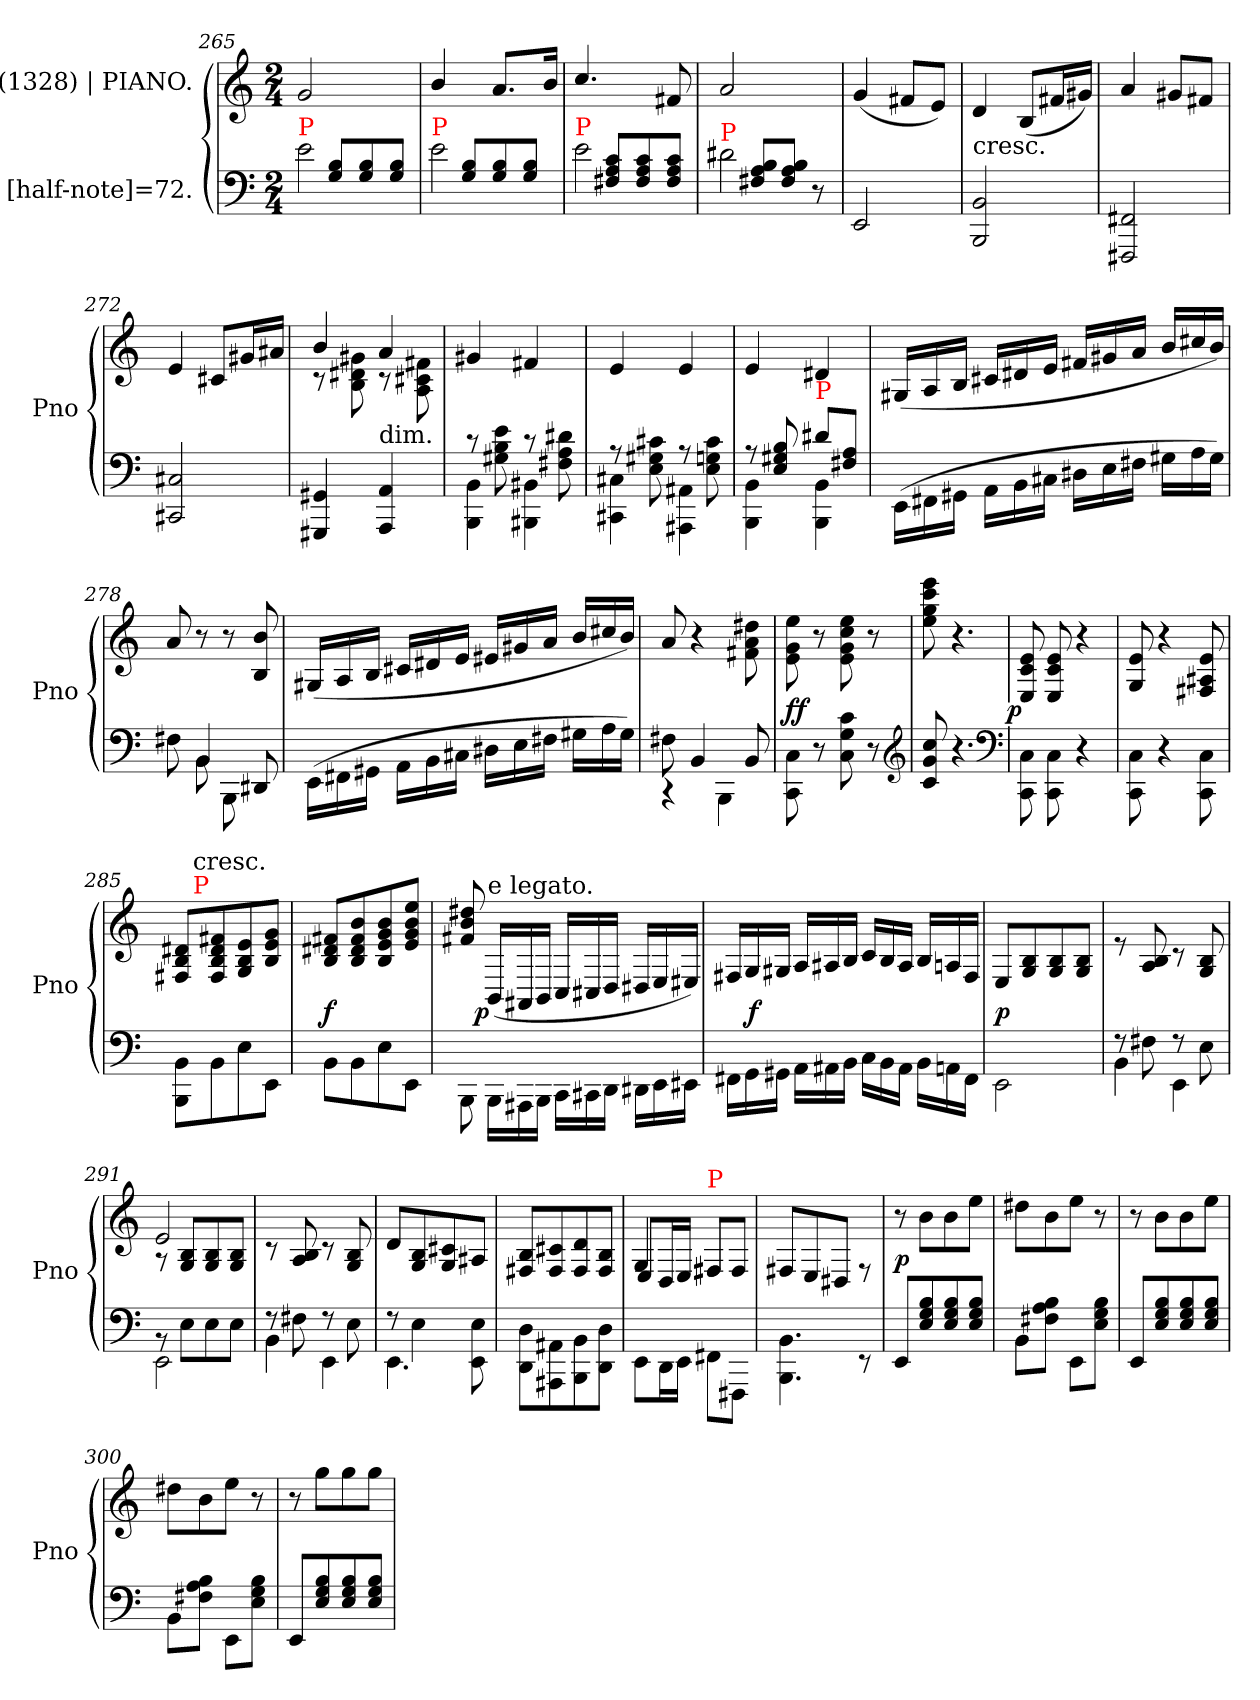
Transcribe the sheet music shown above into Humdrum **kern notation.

**kern	**kern	**dynam
*part2	*part1	*part1
*staff2	*staff1	*staff1
*I"[half-note]=72.	*I" (1328) | PIANO.	*
*	*I'Pno	*
*clefF4	*clefG2	*
*k[]	*k[]	*
*M2/4	*M2/4	*
=265	=265	=265
!LO:TX:a:color=red:t=P	!	!
!LO:N:vis=2	!	!
8e\	2g	.
8B/ 8G/L	.	.
8B/ 8G/	.	.
8B/ 8G/J	.	.
=266	=266	=266
!LO:TX:a:color=red:t=P	!	!
!LO:N:vis=2	!	!
8e\	4b/	.
8B/ 8G/L	.	.
8B/ 8G/	8.a/L	.
8B/ 8G/J	.	.
.	16bJk	.
=267	=267	=267
!LO:TX:a:color=red:t=P	!	!
!LO:N:vis=2	!	!
8e\	4.cc/	.
8c/ 8A/ 8F#X/L	.	.
8c/ 8A/ 8F#/	.	.
8c/ 8A/ 8F#/J	8f#X/	.
=268	=268	=268
!LO:TX:a:color=red:t=P	!	!
!LO:N:vis=2	!	!
8d#X\	2a	.
8B/ 8A/ 8F#X/L	.	.
8B/ 8A/ 8F#/J	.	.
8r	.	.
=269	=269	=269
2EE	(<4g	.
.	8f#XL	.
.	8eJ)	.
=270	=270	=270
!	!LO:TX:c:t=cresc.	!
2BB 2BBB	4d	.
.	(<8BL	.
.	16f#XL	.
.	16g#XJJ)	.
=271	=271	=271
2FF#X 2FFF#X	4a	.
.	8g#XL	.
.	8f#XJ	.
=272	=272	=272
2C#X 2CC#X	4e	.
.	8c#XL	.
.	16g#XL	.
.	16a#XJJ	.
=273	=273	=273
*	*^	*
4GG#X 4GGG#X	4b	8rc	.
.	.	8g#X 8d#X 8B	.
!	!LO:TX:c:t=dim.	!	!
4AA 4AAA	4a	8rc	.
.	.	8f#X 8c#X 8A	.
=274	=274	=274	=274
*^	*	*	*
!	!	!LO:TX:a:t=legatiss.	!	!
*	*	*v	*v	*
8rc	4BB 4BBB	4g#X	.
8e\ 8B\ 8G#X\	.	.	.
8rc	4BB#X 4BBB#X	4f#X	.
8d#X\ 8A\ 8F#X\	.	.	.
=275	=275	=275	=275
8rA	4C#X 4CC#X	4e	.
8c#X\ 8G#X\ 8E\	.	.	.
8rA	4AA#X 4AAA#X	4e	.
8c#\ 8Gn\ 8E\	.	.	.
=276	=276	=276	=276
8rA	4BB 4BBB	4e	.
8B 8G#X 8E	.	.	.
!LO:TX:a:color=red:t=P	!	!	!
8d#X\L	4BB 4BBB	4d#X	.
8A/ 8F#X/J	.	.	.
*v	*v	*	*
=277	=277	=277
*Xtuplet	*Xtuplet	*
(>24EE\LL	(<24G#XLL	.
24FF#X\	24A/	.
24GG#X\JJ	24B/JJ	.
24AA\LL	24c#XLL	.
24BB	24d#X	.
24C#XJJ	24eJJ	.
24D#XLL	24f#XLL	.
24E	24g#X	.
24F#JJ	24aJJ	.
24G#XLL	24b/LL	.
24A	24cc#X	.
24G#JJ)	24bJJ)	.
=278	=278	=278
*^	*	*
8ryy	8F#X	8a	.
4BB	8BB	8r	.
.	8BBB	8r	.
8ryy	8DD#X	8b/ 8B/	.
*v	*v	*	*
=279	=279	=279
(>24EE\LL	(<24G#XLL	.
24FF#X\	24A/	.
24GG#X\JJ	24B/JJ	.
24AA\LL	24c#XLL	.
24BB	24d#X	.
24C#XJJ	24eJJ	.
24D#XLL	24e#XLL	.
24E	24g#X	.
24F#XJJ	24aJJ	.
24G#XLL	24b/LL	.
24A	24cc#X	.
24G#JJ)	24bJJ)	.
=280	=280	=280
*^	*	*
8F#X\	4rCC	8a	.
4BB	.	4r	.
.	4BBB	.	.
8BB	.	8dd#X\ 8a\ 8f#X\	.
*v	*v	*	*
=281	=281	=281
8C\ 8CC\	8ee\ 8g\ 8e\	ff
8r	8r	.
8c 8G 8C	8ee\ 8cc\ 8g\ 8e\	.
8r	8r	.
*clefG2	*	*
=282	=282	=282
8cc 8g 8c	8eee 8ccc 8gg 8ee	.
4.r	4.r	.
*clefF4	*	*
=283	=283	=283
!	!	!LO:DY:rj
8C\ 8CC\	8e/ 8c/ 8E/	p
8C\ 8CC\	8e/ 8c/ 8E/	.
4r	4r	.
=284	=284	=284
8C\ 8CC\	8e/ 8G/	.
4r	4r	.
8C\ 8CC\	8e 8A#X 8F#X	.
=285	=285	=285
*	*^	*
8BB\ 8BBB\L	8d#X/ 8B/ 8F#/L	16ryy	.
!	!	!LO:TX:a:color=red:t=P	!
!	!	!LO:TX:a:t=cresc.	!
.	.	4..ryy	.
8BB\	8f#X/ 8d#/ 8B/ 8F#/	.	.
8E\	8e/ 8B/ 8G/	.	.
8EE\J	8g/ 8e/ 8B/J	.	.
*	*v	*v	*
=286	=286	=286
8BB\L	8f#X 8d#X 8BL	f
8BB	8b 8f# 8d# 8B	.
8E	8b 8g 8e 8B	.
8EEJ	8ee 8b 8g 8eJ	.
=287	=287	=287
8BBB\	8dd#X 8b 8f#X	.
!	!LO:TX:a:t=e legato.	!
!	!	!LO:DY:rj
24BBB\LL	(>24BB/LL	p
24AAA#X	24AA#X	.
24BBB\JJ	24BB/JJ	.
24CC\LL	24C/LL	.
24CC#X	24C#X	.
24DD\JJ	24D/JJ	.
24DD#X\LL	24D#XLL	.
24EE\	24E/	.
24EE#XJJ	24E#XJJ)	.
=288	=288	=288
24FF#X\LL	24F#XLL	.
24GG\	24G/	.
!	!	!LO:DY:rj
24GG#XJJ	24G#XJJ	f
24AA\LL	24A/LL	.
24AA#X	24A#X	.
24BB\JJ	24B/JJ	.
24C\LL	24c/LL	.
24BB\	24B/	.
24AA#\JJ	24A#/JJ	.
24BB\LL	24B/LL	.
24AAn\	24An/	.
24FF#\JJ	24F#/JJ	.
=289	=289	=289
2EE\	8E/L	p
.	8B/ 8G/	.
.	8B/ 8G/	.
.	8B/ 8G/J	.
=290	=290	=290
*^	*	*
8rF	4BB	8re	.
8F#X\	.	8B/ 8A/	.
8r	4EE	8rc	.
8E\	.	8B/ 8G/	.
=291	=291	=291	=291
*	*	*^	*
8rBB	2EE	2e/	8rA	.
8E\L	.	.	8B/ 8G/L	.
8E	.	.	8B/ 8G/	.
8EJ	.	.	8B/ 8G/J	.
*	*	*v	*v	*
=292	=292	=292	=292
8rF	4BB	8rc	.
8F#X\	.	8B/ 8A/	.
8r	4EE	8rc	.
8E\	.	8B/ 8G/	.
=293	=293	=293	=293
8r	4.EE	8dL	.
4E\	.	8B/ 8G/	.
.	.	8c#X/ 8G/	.
8E\ 8EE\	8ryy	8A#XJ	.
*v	*v	*	*
=294	=294	=294
8D\ 8DD\L	8B/ 8F#X/L	.
8AA#X\ 8AAA#X\	8c#X/ 8F#/	.
8BB\ 8BBB\	8d/ 8F#/	.
8D\ 8DD\J	8B/ 8F#/J	.
=295	=295	=295
*	*^	*
8EE\L	4G/	8E\L	.
16DD\L	.	16D/L	.
16EE\JJ	.	16E/JJ	.
!	!LO:TX:a:color=red:t=P	!	!
8FF#X\L	4F#X/	8F#X\L	.
8FFF#XJ	.	8F#/J	.
*	*v	*v	*
=296	=296	=296
4.BB\ 4.BBB\	8F#XL	.
.	8E/	.
.	8D#XJ	.
8rEE	8rF	.
=297	=297	=297
8EEL	8r	p
8B 8G 8E	8bL	.
8B 8G 8E	8b	.
8B 8G 8EJ	8eeJ	.
=298	=298	=298
8BBL	8dd#XL	.
8B 8A 8F#XJ	8b	.
8EE\L	8eeJ	.
8B 8G 8EJ	8r	.
=299	=299	=299
8EEL	8r	.
8B 8G 8E	8bL	.
8B 8G 8E	8b	.
8B 8G 8EJ	8eeJ	.
=300	=300	=300
8BBL	8dd#XL	.
8B 8A 8F#XJ	8b	.
8EE\L	8eeJ	.
8B 8G 8EJ	8r	.
=301	=301	=301
8EEL	8r	.
8B 8G 8E	8ggL	.
8B 8G 8E	8gg	.
8B 8G 8EJ	8ggJ	.
=	=	=
*-	*-	*-
